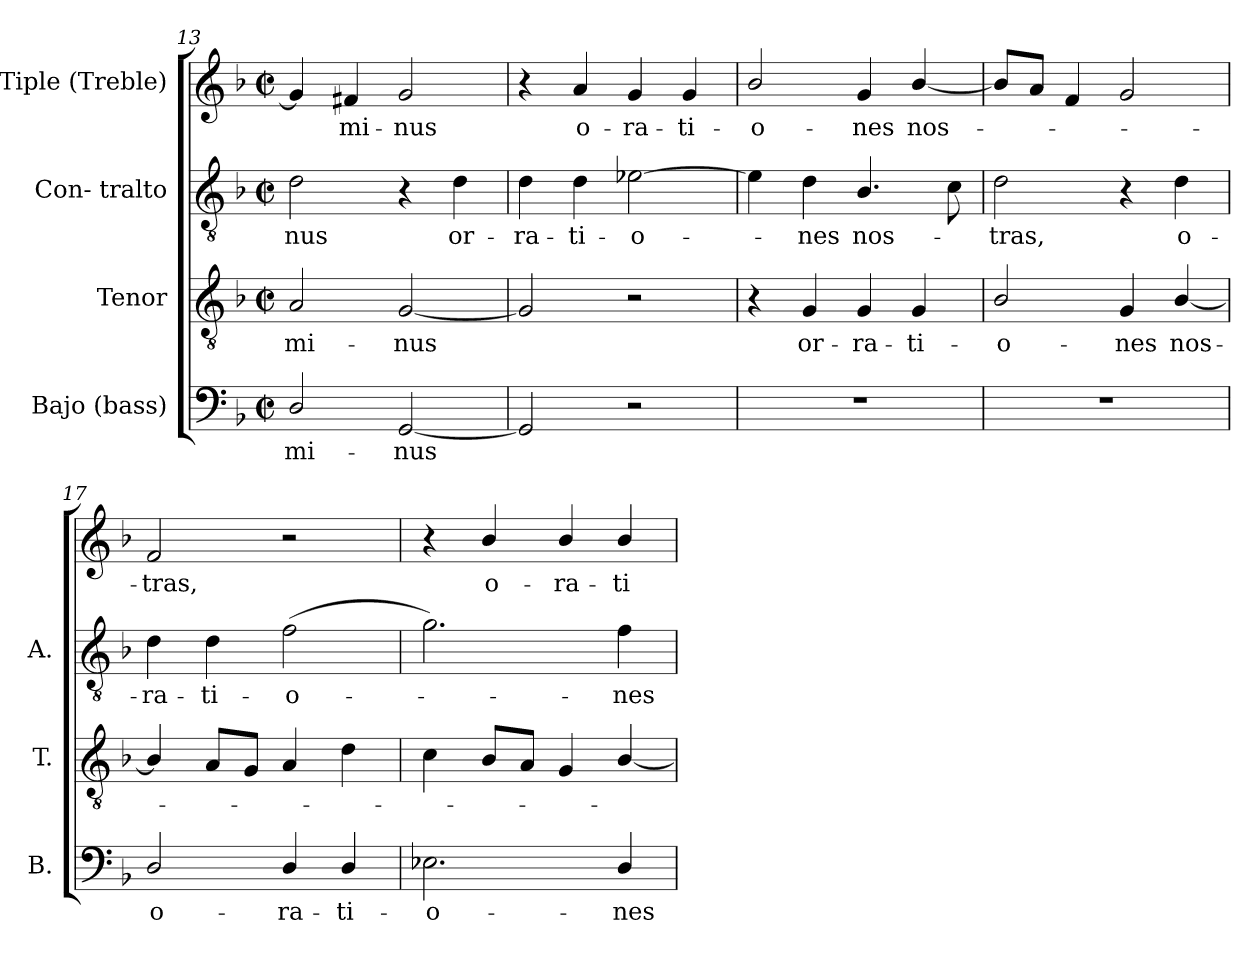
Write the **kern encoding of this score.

**kern	**text	**kern	**text	**kern	**text	**kern	**text
*part4	*part4	*part3	*part3	*part2	*part2	*part1	*part1
*staff4	*staff4	*staff3	*staff3	*staff2	*staff2	*staff1	*staff1
*I"Bajo (bass)	*	*I"Tenor	*	*I"Con- tralto	*	*I"Tiple (Treble)	*
*I'B.	*	*I'T.	*	*I'A.	*	*	*
!!LO:LB:g=z
*clefF4	*	*clefGv2	*	*clefGv2	*	*clefG2	*
*	*	*ITrd7c12	*	*ITrd7c12	*	*	*
*k[b-]	*	*k[b-]	*	*k[b-]	*	*k[b-]	*
*F:	*	*F:	*	*F:	*	*F:	*
*M2/2	*	*M2/2	*	*M2/2	*	*M2/2	*
*met(c|)	*	*met(c|)	*	*met(c|)	*	*met(c|)	*
=13	=13	=13	=13	=13	=13	=13	=13
!	!LO:LY:b:color=#000000	!	!	!	!	!	!
!	!	!	!LO:LY:b:color=#000000	!	!	!	!
!	!	!	!	!	!LO:LY:b:color=#000000	!	!
2Di/	-mi-	2AAi/	-mi-	2Di\	-nus	4gi/]	.
!	!	!	!	!	!	!	!LO:LY:b:color=#000000
.	.	.	.	.	.	4f#Xi/	-mi-
!	!LO:LY:b:color=#000000	!	!	!	!	!	!
!	!	!	!LO:LY:b:color=#000000	!	!	!	!
!	!	!	!	!	!	!	!LO:LY:b:color=#000000
[2GGi/	-nus	[2GGi/	-nus	4r	.	2gi/	-nus
!	!	!	!	!	!LO:LY:b:color=#000000	!	!
.	.	.	.	4Di\	or-	.	.
=14	=14	=14	=14	=14	=14	=14	=14
!	!	!	!	!	!LO:LY:b:color=#000000	!	!
2GGi/]	.	2GGi/]	.	4Di\	-ra-	4r	.
!	!	!	!	!	!LO:LY:b:color=#000000	!	!
!	!	!	!	!	!	!	!LO:LY:b:color=#000000
.	.	.	.	4Di\	-ti-	4ai/	o-
!	!	!	!	!	!LO:LY:b:color=#000000	!	!
!	!	!	!	!	!	!	!LO:LY:b:color=#000000
2r	.	2r	.	[2E-Xi\	-o-	4gi/	-ra-
!	!	!	!	!	!	!	!LO:LY:b:color=#000000
.	.	.	.	.	.	4gi/	-ti-
=15	=15	=15	=15	=15	=15	=15	=15
!	!	!	!	!	!	!	!LO:LY:b:color=#000000
1r	.	4r	.	4E-i\]	.	2b-i/	-o-
!	!	!	!LO:LY:b:color=#000000	!	!	!	!
!	!	!	!	!	!LO:LY:b:color=#000000	!	!
.	.	4GGi/	or-	4Di\	-nes	.	.
!	!	!	!LO:LY:b:color=#000000	!	!	!	!
!	!	!	!	!	!LO:LY:b:color=#000000	!	!
!	!	!	!	!	!	!	!LO:LY:b:color=#000000
.	.	4GGi/	-ra-	4.BB-i/	nos-	4gi/	-nes
!	!	!	!LO:LY:b:color=#000000	!	!	!	!
!	!	!	!	!	!	!	!LO:LY:b:color=#000000
.	.	4GGi/	-ti-	.	.	[4b-i/	nos-
.	.	.	.	8Ci\	.	.	.
=16	=16	=16	=16	=16	=16	=16	=16
!	!	!	!LO:LY:b:color=#000000	!	!	!	!
!	!	!	!	!	!LO:LY:b:color=#000000	!	!
1r	.	2BB-i/	-o-	2Di\	-tras,	8b-i/L]	.
.	.	.	.	.	.	8ai/J	.
.	.	.	.	.	.	4fi/	.
!	!	!	!LO:LY:b:color=#000000	!	!	!	!
.	.	4GGi/	-nes	4r	.	2gi/	.
!	!	!	!LO:LY:b:color=#000000	!	!	!	!
!	!	!	!	!	!LO:LY:b:color=#000000	!	!
.	.	[4BB-i/	nos-	4Di\	o-	.	.
=17	=17	=17	=17	=17	=17	=17	=17
!	!LO:LY:b:color=#000000	!	!	!	!	!	!
!	!	!	!	!	!LO:LY:b:color=#000000	!	!
!	!	!	!	!	!	!	!LO:LY:b:color=#000000
2Di/	o-	4BB-i/]	.	4Di\	-ra-	2fi/	-tras,
!	!	!	!	!	!LO:LY:b:color=#000000	!	!
.	.	8AAi/L	.	4Di\	-ti-	.	.
.	.	8GGi/J	.	.	.	.	.
!	!LO:LY:b:color=#000000	!	!	!	!	!	!
!	!	!	!	!	!LO:LY:b:color=#000000	!	!
4Di/	-ra-	4AAi/	.	(2Fi\	-o-	2r	.
!	!LO:LY:b:color=#000000	!	!	!	!	!	!
4Di/	-ti-	4Di\	.	.	.	.	.
=18	=18	=18	=18	=18	=18	=18	=18
!	!LO:LY:b:color=#000000	!	!	!	!	!	!
2.E-Xi\	-o-	4Ci\	.	2.Gi\)	.	4r	.
!	!	!	!	!	!	!	!LO:LY:b:color=#000000
.	.	8BB-i/L	.	.	.	4b-i/	o-
.	.	8AAi/J	.	.	.	.	.
!	!	!	!	!	!	!	!LO:LY:b:color=#000000
.	.	4GGi/	.	.	.	4b-i/	-ra-
!	!LO:LY:b:color=#000000	!	!	!	!	!	!
!	!	!	!	!	!LO:LY:b:color=#000000	!	!
!	!	!	!	!	!	!	!LO:LY:b:color=#000000
4Di/	-nes	[4BB-i/	.	4Fi\	-nes	4b-i/	-ti-
=	=	=	=	=	=	=	=
*-	*-	*-	*-	*-	*-	*-	*-
